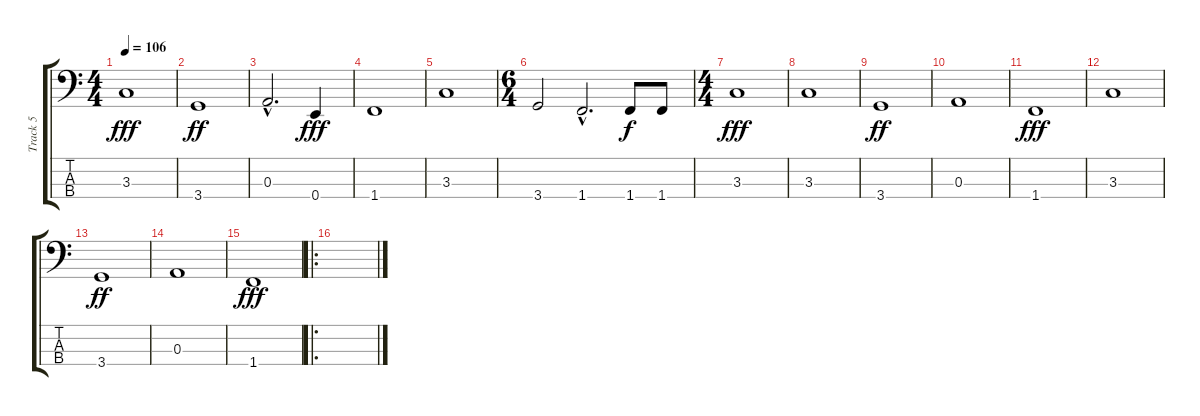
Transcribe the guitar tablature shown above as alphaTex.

\track ("Track 5" "Track 5") {instrument electricbassfinger}
\staff {score tabs}
\tuning (G2 D2 A1 E1) {hide}
\ts (4 4)
\tempo 106
\clef f4
\ks c
3.3.1{dy fff} |
3.4.1{dy ff} |
0.3{hac}.2{d} 0.4.4{dy fff} |
1.4.1 |
3.3.1 |
\ts (6 4)
3.4.2 1.4{hac}.2{d} 1.4.8{dy f} 1.4.8 |
\ts (4 4)
3.3.1{dy fff} |
3.3.1 |
3.4.1{dy ff} |
0.3.1 |
1.4.1{dy fff} |
3.3.1 |
3.4.1{dy ff} |
0.3.1 |
1.4.1{dy fff} |
\ro
